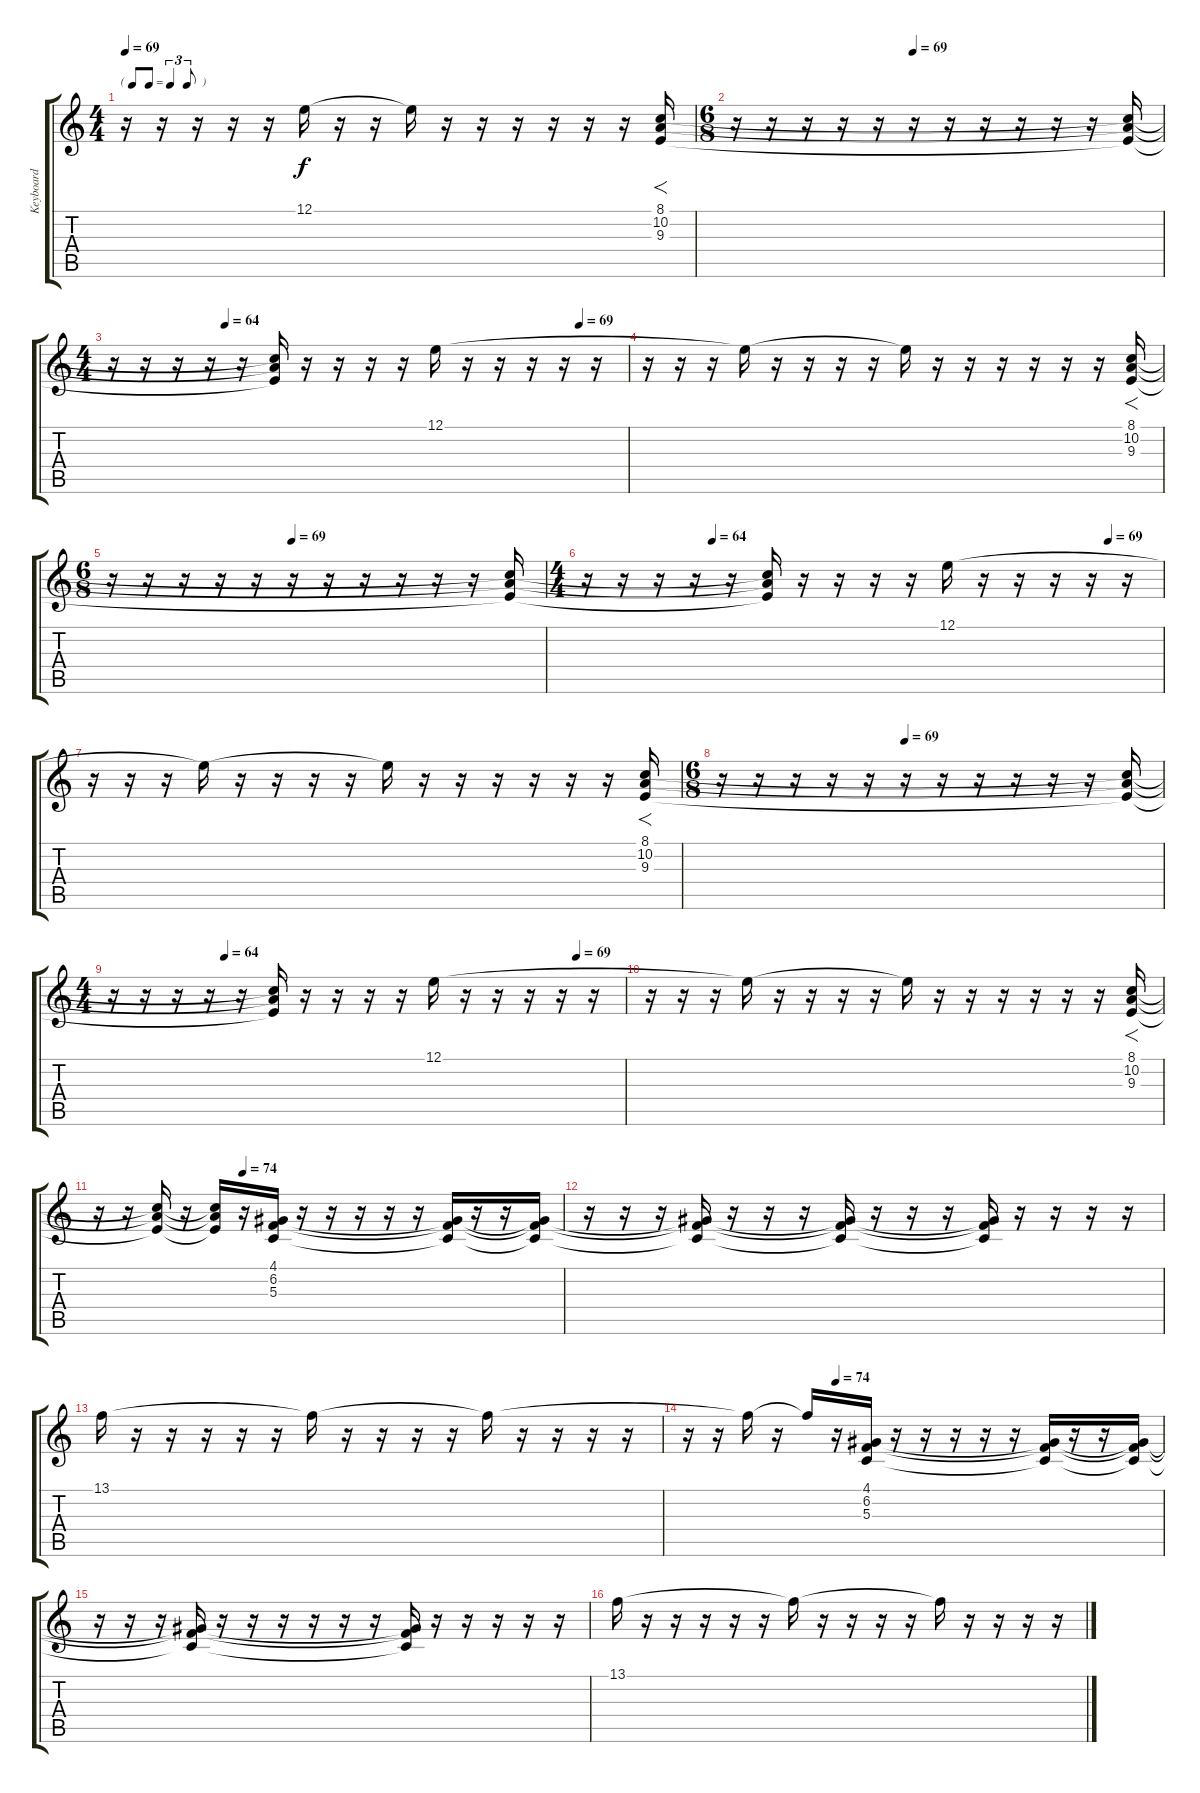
\track ("Keyboard" "Keyboard") {instrument choiraahs}
\staff {score tabs}
\tuning (E4 B3 G3 D3 A2 E2) {hide}
\ts (4 4)
\tf triplet8th
\tempo 69
\clef g2
\ks c
r.16{dy f} r.16 r.16 r.16 r.16 12.1{t}.16{volume 5} r.16 r.16 12.1{t}.16{volume 4} r.16 r.16 r.16 r.16 r.16 r.16 (8.1 10.2 9.3).16{f volume 6} |
\ts (6 8)
\tempo (69 0.4166666666666667)
r.16 r.16 r.16 r.16 r.16 r.16 r.16 r.16 r.16 r.16 r.16 (8.1{t} 10.2{t} 9.3{t}).16 |
\ts (4 4)
\tempo (64 0.21875)
\tempo (69 0.90625)
r.16 r.16 r.16 r.16 r.16 (8.1{t} 10.2{t} 9.3{t}).16 r.16 r.16 r.16 r.16 12.1.16 r.16 r.16 r.16 r.16 r.16 |
r.16 r.16 r.16 12.1{t}.16{volume 6} r.16 r.16 r.16 r.16 12.1{t}.16{volume 4} r.16 r.16 r.16 r.16 r.16 r.16 (8.1 10.2 9.3).16{f volume 6} |
\ts (6 8)
\tempo (69 0.4166666666666667)
r.16 r.16 r.16 r.16 r.16 r.16 r.16 r.16 r.16 r.16 r.16 (8.1{t} 10.2{t} 9.3{t}).16 |
\ts (4 4)
\tempo (64 0.21875)
\tempo (69 0.90625)
r.16 r.16 r.16 r.16 r.16 (8.1{t} 10.2{t} 9.3{t}).16 r.16 r.16 r.16 r.16 12.1.16 r.16 r.16 r.16 r.16 r.16 |
r.16 r.16 r.16 12.1{t}.16{volume 6} r.16 r.16 r.16 r.16 12.1{t}.16{volume 4} r.16 r.16 r.16 r.16 r.16 r.16 (8.1 10.2 9.3).16{f volume 6} |
\ts (6 8)
\tempo (69 0.4166666666666667)
r.16 r.16 r.16 r.16 r.16 r.16 r.16 r.16 r.16 r.16 r.16 (8.1{t} 10.2{t} 9.3{t}).16 |
\ts (4 4)
\tempo (64 0.21875)
\tempo (69 0.90625)
r.16 r.16 r.16 r.16 r.16 (8.1{t} 10.2{t} 9.3{t}).16 r.16 r.16 r.16 r.16 12.1.16 r.16 r.16 r.16 r.16 r.16 |
r.16 r.16 r.16 12.1{t}.16{volume 6} r.16 r.16 r.16 r.16 12.1{t}.16{volume 4} r.16 r.16 r.16 r.16 r.16 r.16 (8.1 10.2 9.3).16{f volume 6} |
\tempo (74 0.3125)
r.16 r.16 (8.1{t} 10.2{t} 9.3{t}).16 r.16 (8.1{t} 10.2{t} 9.3{t}).16 r.16 (4.1 6.2 5.3).16{volume 7} r.16 r.16 r.16 r.16 r.16 (4.1{t} 6.2{t} 5.3{t}).16{volume 7} r.16 r.16 (4.1{t} 6.2{t} 5.3{t}).16{volume 7} |
r.16 r.16 r.16 (4.1{t} 6.2{t} 5.3{t}).16{volume 7} r.16 r.16 r.16 (4.1{t} 6.2{t} 5.3{t}).16 r.16 r.16 r.16 (4.1{t} 6.2{t} 5.3{t}).16 r.16 r.16 r.16 r.16 |
13.1.16 r.16 r.16 r.16 r.16 r.16 13.1{t}.16{volume 6} r.16 r.16 r.16 r.16 13.1{t}.16{volume 5} r.16 r.16 r.16 r.16 |
\tempo (74 0.3125)
r.16 r.16 13.1{t}.16 r.16 13.1{t}.16 r.16 (4.1 6.2 5.3).16{volume 7} r.16 r.16 r.16 r.16 r.16 (4.1{t} 6.2{t} 5.3{t}).16{volume 7} r.16 r.16 (4.1{t} 6.2{t} 5.3{t}).16{volume 7} |
r.16 r.16 r.16 (4.1{t} 6.2{t} 5.3{t}).16{volume 6} r.16 r.16 r.16 r.16 r.16 r.16 (4.1{t} 6.2{t} 5.3{t}).16{volume 6} r.16 r.16 r.16 r.16 r.16 |
13.1.16 r.16 r.16 r.16 r.16 r.16 13.1{t}.16{volume 6} r.16 r.16 r.16 r.16 13.1{t}.16{volume 5} r.16 r.16 r.16 r.16
